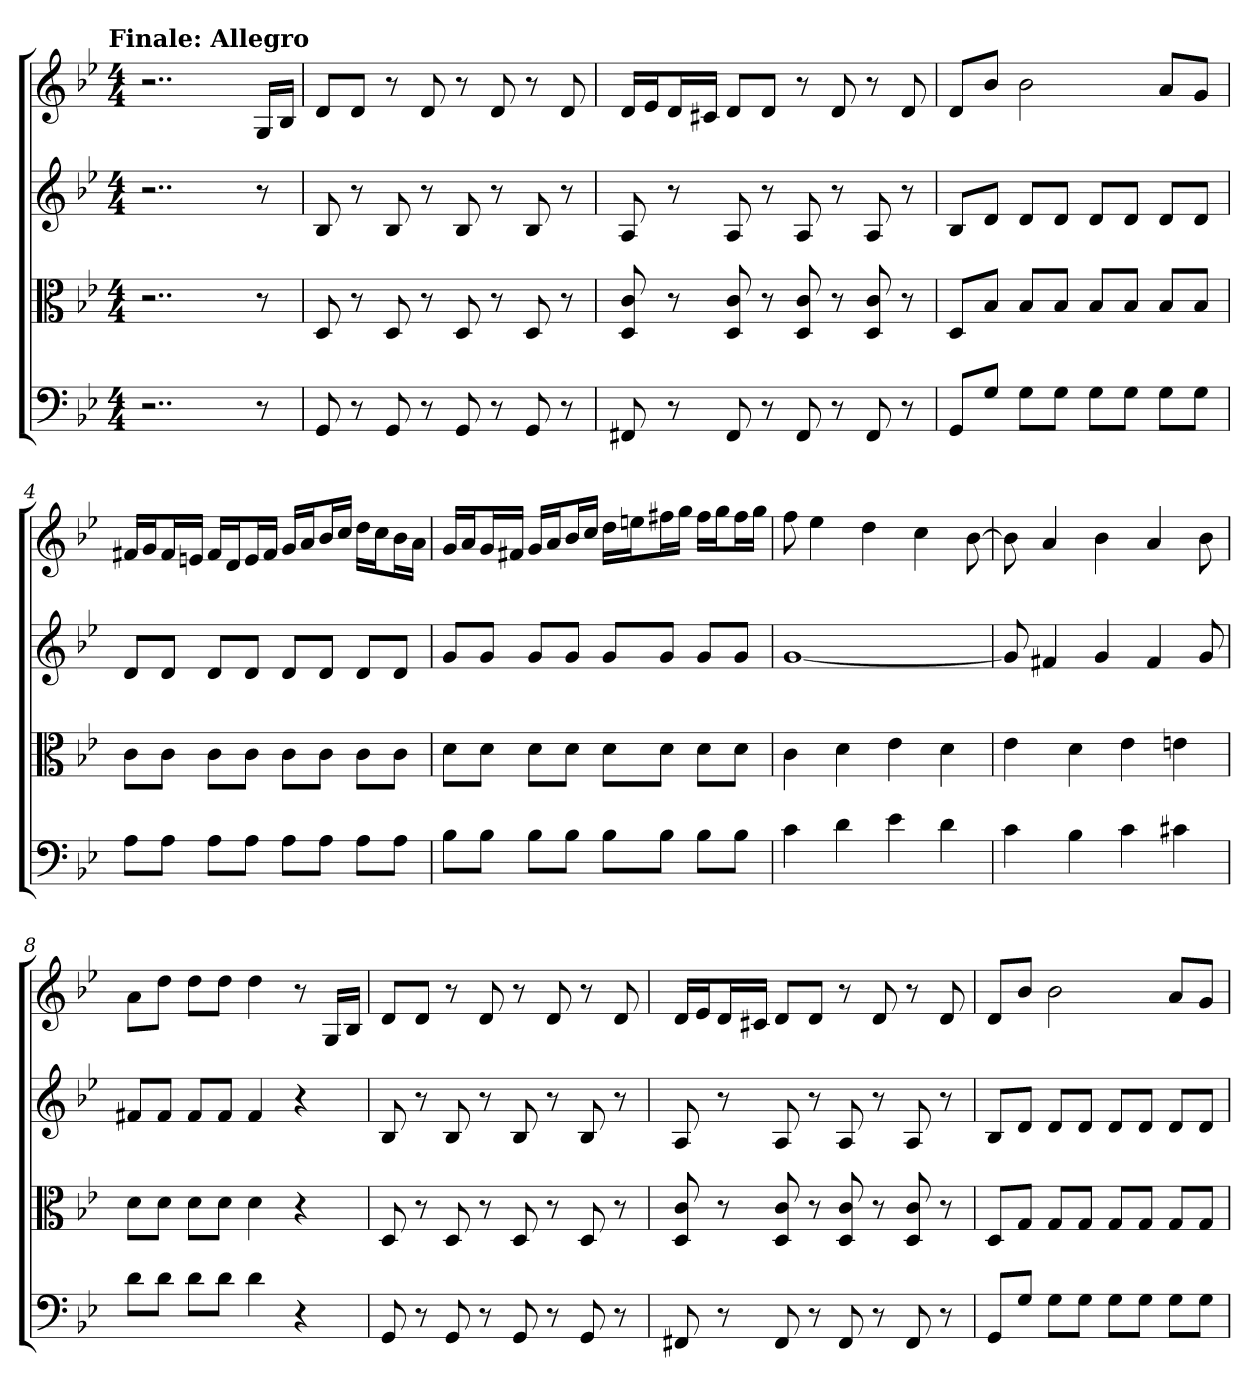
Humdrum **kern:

**kern	**kern	**kern	**kern
*part4	*part3	*part2	*part1
*staff4	*staff3	*staff2	*staff1
*clefF4	*clefC3	*	*
*k[b-e-]	*k[b-e-]	*k[b-e-]	*k[b-e-]
*g:	*g:	*g:	*g:
!!LO:TX:omd:t=Finale&colon; Allegro
*M4/4	*M4/4	*M4/4	*M4/4
*MM132	*MM132	*MM132	*MM132
=	=	=	=
2..r	2..r	2..r	2..r
8r	8r	8r	16GLL
.	.	.	16B-JJ
=1	=1	=1	=1
8GG	8D	8B-	8dL
8r	8r	8r	8dJ
8GG	8D	8B-	8r
8r	8r	8r	8d
8GG	8D	8B-	8r
8r	8r	8r	8d
8GG	8D	8B-	8r
8r	8r	8r	8d
=2	=2	=2	=2
8FF#X	8D 8c	8A	16dLL
.	.	.	16e-J
8r	8r	8r	16dL
.	.	.	16c#XJJ
8FF#	8D 8c	8A	8dL
8r	8r	8r	8dJ
8FF#	8D 8c	8A	8r
8r	8r	8r	8d
8FF#	8D 8c	8A	8r
8r	8r	8r	8d
=3	=3	=3	=3
8GG/L	8D/L	8B-L	8dL
8G/J	8B-/J	8dJ	8b-J
8G\L	8B-/L	8dL	2b-
8G\J	8B-/J	8dJ	.
8G\L	8B-/L	8dL	.
8G\J	8B-/J	8dJ	.
8G\L	8B-/L	8dL	8aL
8G\J	8B-/J	8dJ	8gJ
=4	=4	=4	=4
8A\L	8c\L	8dL	16f#XLL
.	.	.	16gJ
8A\J	8c\J	8dJ	16f#L
.	.	.	16enJJ
8A\L	8c\L	8dL	16f#LL
.	.	.	16dJ
8A\J	8c\J	8dJ	16eL
.	.	.	16f#JJ
8A\L	8c\L	8dL	16gLL
.	.	.	16aJ
8A\J	8c\J	8dJ	16b-L
.	.	.	16ccJJ
8A\L	8c\L	8dL	16ddLL
.	.	.	16ccJ
8A\J	8c\J	8dJ	16b-L
.	.	.	16aJJ
=5	=5	=5	=5
8B-\L	8d\L	8gL	16gLL
.	.	.	16aJ
8B-\J	8d\J	8gJ	16gL
.	.	.	16f#XJJ
8B-\L	8d\L	8gL	16gLL
.	.	.	16aJ
8B-\J	8d\J	8gJ	16b-L
.	.	.	16ccJJ
8B-\L	8d\L	8gL	16ddLL
.	.	.	16eenJ
8B-\J	8d\J	8gJ	16ff#XL
.	.	.	16ggJJ
8B-\L	8d\L	8gL	16ff#LL
.	.	.	16ggJ
8B-\J	8d\J	8gJ	16ff#L
.	.	.	16ggJJ
=6	=6	=6	=6
4c	4c	[1g	8ff
.	.	.	4ee-
4d	4d	.	.
.	.	.	4dd
4e-	4e-	.	.
.	.	.	4cc
4d	4d	.	.
.	.	.	[8b-
=7	=7	=7	=7
4c	4e-	8g]	8b-]
.	.	4f#X	4a
4B-	4d	.	.
.	.	4g	4b-
4c	4e-	.	.
.	.	4f#	4a
4c#X	4en	.	.
.	.	8g	8b-
=8	=8	=8	=8
8d\L	8d\L	8f#XL	8aL
8d\J	8d\J	8f#J	8ddJ
8d\L	8d\L	8f#L	8ddL
8d\J	8d\J	8f#J	8ddJ
4d	4d	4f#	4dd
4r	4r	4r	8r
.	.	.	16GLL
.	.	.	16B-JJ
=9	=9	=9	=9
8GG	8D	8B-	8dL
8r	8r	8r	8dJ
8GG	8D	8B-	8r
8r	8r	8r	8d
8GG	8D	8B-	8r
8r	8r	8r	8d
8GG	8D	8B-	8r
8r	8r	8r	8d
=10	=10	=10	=10
8FF#X	8D 8c	8A	16dLL
.	.	.	16e-J
8r	8r	8r	16dL
.	.	.	16c#XJJ
8FF#	8D 8c	8A	8dL
8r	8r	8r	8dJ
8FF#	8D 8c	8A	8r
8r	8r	8r	8d
8FF#	8D 8c	8A	8r
8r	8r	8r	8d
=11	=11	=11	=11
8GG/L	8D/L	8B-L	8dL
8G/J	8G/J	8dJ	8b-J
8G\L	8G/L	8dL	2b-
8G\J	8G/J	8dJ	.
8G\L	8G/L	8dL	.
8G\J	8G/J	8dJ	.
8G\L	8G/L	8dL	8aL
8G\J	8G/J	8dJ	8gJ
=	=	=	=
*-	*-	*-	*-
